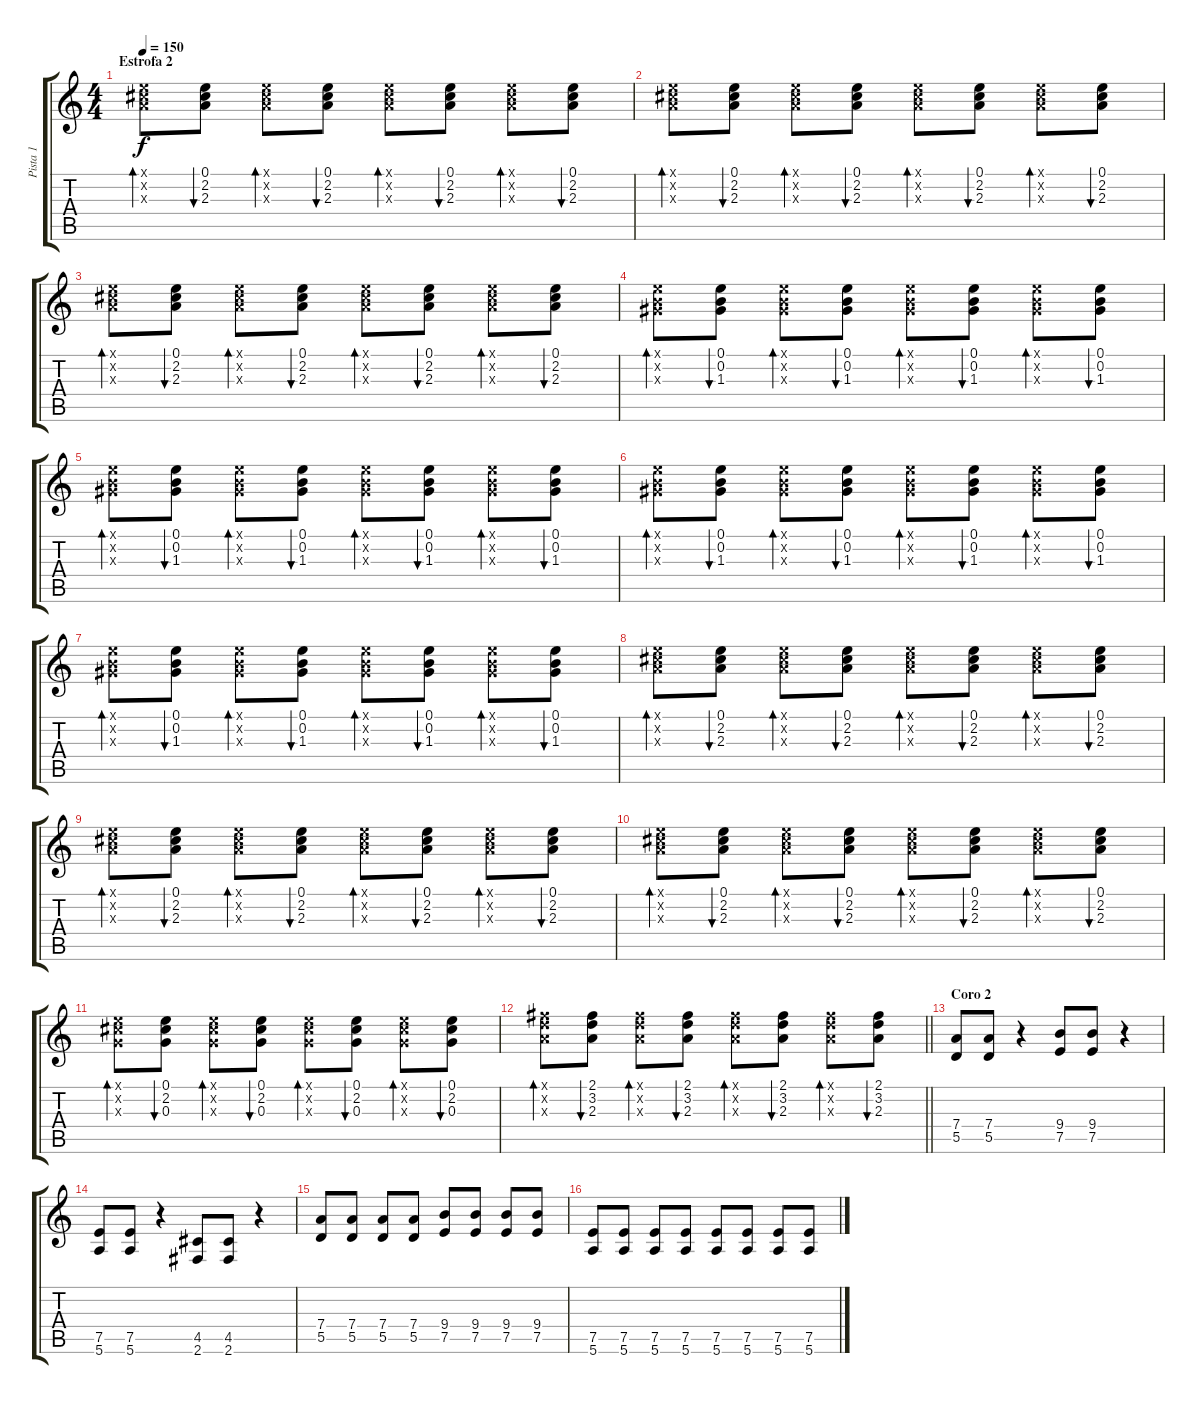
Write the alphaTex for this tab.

\track ("Pista 1" "Pista 1") {instrument distortionguitar}
\staff {score tabs}
\tuning (E4 B3 G3 D3 A2 E2) {hide}
\ts (4 4)
\section ("" "Estrofa 2")
\tempo 150
\clef g2
\ks c
(0.1{x} 2.2{x} 2.3{x}).8{bd 60 dy f} (0.1 2.2 2.3).8{bu 60} (0.1{x} 2.2{x} 2.3{x}).8{bd 60} (0.1 2.2 2.3).8{bu 60} (0.1{x} 2.2{x} 2.3{x}).8{bd 60} (0.1 2.2 2.3).8{bu 60} (0.1{x} 2.2{x} 2.3{x}).8{bd 60} (0.1 2.2 2.3).8{bu 60} |
(0.1{x} 2.2{x} 2.3{x}).8{bd 60} (0.1 2.2 2.3).8{bu 60} (0.1{x} 2.2{x} 2.3{x}).8{bd 60} (0.1 2.2 2.3).8{bu 60} (0.1{x} 2.2{x} 2.3{x}).8{bd 60} (0.1 2.2 2.3).8{bu 60} (0.1{x} 2.2{x} 2.3{x}).8{bd 60} (0.1 2.2 2.3).8{bu 60} |
(0.1{x} 2.2{x} 2.3{x}).8{bd 60} (0.1 2.2 2.3).8{bu 60} (0.1{x} 2.2{x} 2.3{x}).8{bd 60} (0.1 2.2 2.3).8{bu 60} (0.1{x} 2.2{x} 2.3{x}).8{bd 60} (0.1 2.2 2.3).8{bu 60} (0.1{x} 2.2{x} 2.3{x}).8{bd 60} (0.1 2.2 2.3).8{bu 60} |
(0.1{x} 0.2{x} 1.3{x}).8{bd 60} (0.1 0.2 1.3).8{bu 60} (0.1{x} 0.2{x} 1.3{x}).8{bd 60} (0.1 0.2 1.3).8{bu 60} (0.1{x} 0.2{x} 1.3{x}).8{bd 60} (0.1 0.2 1.3).8{bu 60} (0.1{x} 0.2{x} 1.3{x}).8{bd 60} (0.1 0.2 1.3).8{bu 60} |
(0.1{x} 0.2{x} 1.3{x}).8{bd 60} (0.1 0.2 1.3).8{bu 60} (0.1{x} 0.2{x} 1.3{x}).8{bd 60} (0.1 0.2 1.3).8{bu 60} (0.1{x} 0.2{x} 1.3{x}).8{bd 60} (0.1 0.2 1.3).8{bu 60} (0.1{x} 0.2{x} 1.3{x}).8{bd 60} (0.1 0.2 1.3).8{bu 60} |
(0.1{x} 0.2{x} 1.3{x}).8{bd 60} (0.1 0.2 1.3).8{bu 60} (0.1{x} 0.2{x} 1.3{x}).8{bd 60} (0.1 0.2 1.3).8{bu 60} (0.1{x} 0.2{x} 1.3{x}).8{bd 60} (0.1 0.2 1.3).8{bu 60} (0.1{x} 0.2{x} 1.3{x}).8{bd 60} (0.1 0.2 1.3).8{bu 60} |
(0.1{x} 0.2{x} 1.3{x}).8{bd 60} (0.1 0.2 1.3).8{bu 60} (0.1{x} 0.2{x} 1.3{x}).8{bd 60} (0.1 0.2 1.3).8{bu 60} (0.1{x} 0.2{x} 1.3{x}).8{bd 60} (0.1 0.2 1.3).8{bu 60} (0.1{x} 0.2{x} 1.3{x}).8{bd 60} (0.1 0.2 1.3).8{bu 60} |
(0.1{x} 2.2{x} 2.3{x}).8{bd 60} (0.1 2.2 2.3).8{bu 60} (0.1{x} 2.2{x} 2.3{x}).8{bd 60} (0.1 2.2 2.3).8{bu 60} (0.1{x} 2.2{x} 2.3{x}).8{bd 60} (0.1 2.2 2.3).8{bu 60} (0.1{x} 2.2{x} 2.3{x}).8{bd 60} (0.1 2.2 2.3).8{bu 60} |
(0.1{x} 2.2{x} 2.3{x}).8{bd 60} (0.1 2.2 2.3).8{bu 60} (0.1{x} 2.2{x} 2.3{x}).8{bd 60} (0.1 2.2 2.3).8{bu 60} (0.1{x} 2.2{x} 2.3{x}).8{bd 60} (0.1 2.2 2.3).8{bu 60} (0.1{x} 2.2{x} 2.3{x}).8{bd 60} (0.1 2.2 2.3).8{bu 60} |
(0.1{x} 2.2{x} 2.3{x}).8{bd 60} (0.1 2.2 2.3).8{bu 60} (0.1{x} 2.2{x} 2.3{x}).8{bd 60} (0.1 2.2 2.3).8{bu 60} (0.1{x} 2.2{x} 2.3{x}).8{bd 60} (0.1 2.2 2.3).8{bu 60} (0.1{x} 2.2{x} 2.3{x}).8{bd 60} (0.1 2.2 2.3).8{bu 60} |
(0.1{x} 2.2{x} 0.3{x}).8{bd 60} (0.1 2.2 0.3).8{bu 60} (0.1{x} 2.2{x} 0.3{x}).8{bd 60} (0.1 2.2 0.3).8{bu 60} (0.1{x} 2.2{x} 0.3{x}).8{bd 60} (0.1 2.2 0.3).8{bu 60} (0.1{x} 2.2{x} 0.3{x}).8{bd 60} (0.1 2.2 0.3).8{bu 60} |
\barLineRight lightlight
(2.1{x} 3.2{x} 2.3{x}).8{bd 60} (2.1 3.2 2.3).8{bu 60} (2.1{x} 3.2{x} 2.3{x}).8{bd 60} (2.1 3.2 2.3).8{bu 60} (2.1{x} 3.2{x} 2.3{x}).8{bd 60} (2.1 3.2 2.3).8{bu 60} (2.1{x} 3.2{x} 2.3{x}).8{bd 60} (2.1 3.2 2.3).8{bu 60} |
\section ("" "Coro 2")
(7.4 5.5).8 (7.4 5.5).8 r.4 (9.4 7.5).8 (9.4 7.5).8 r.4 |
(7.5 5.6).8 (7.5 5.6).8 r.4 (4.5 2.6).8 (4.5 2.6).8 r.4 |
(7.4 5.5).8 (7.4 5.5).8 (7.4 5.5).8 (7.4 5.5).8 (9.4 7.5).8 (9.4 7.5).8 (9.4 7.5).8 (9.4 7.5).8 |
(7.5 5.6).8 (7.5 5.6).8 (7.5 5.6).8 (7.5 5.6).8 (7.5 5.6).8 (7.5 5.6).8 (7.5 5.6).8 (7.5 5.6).8
